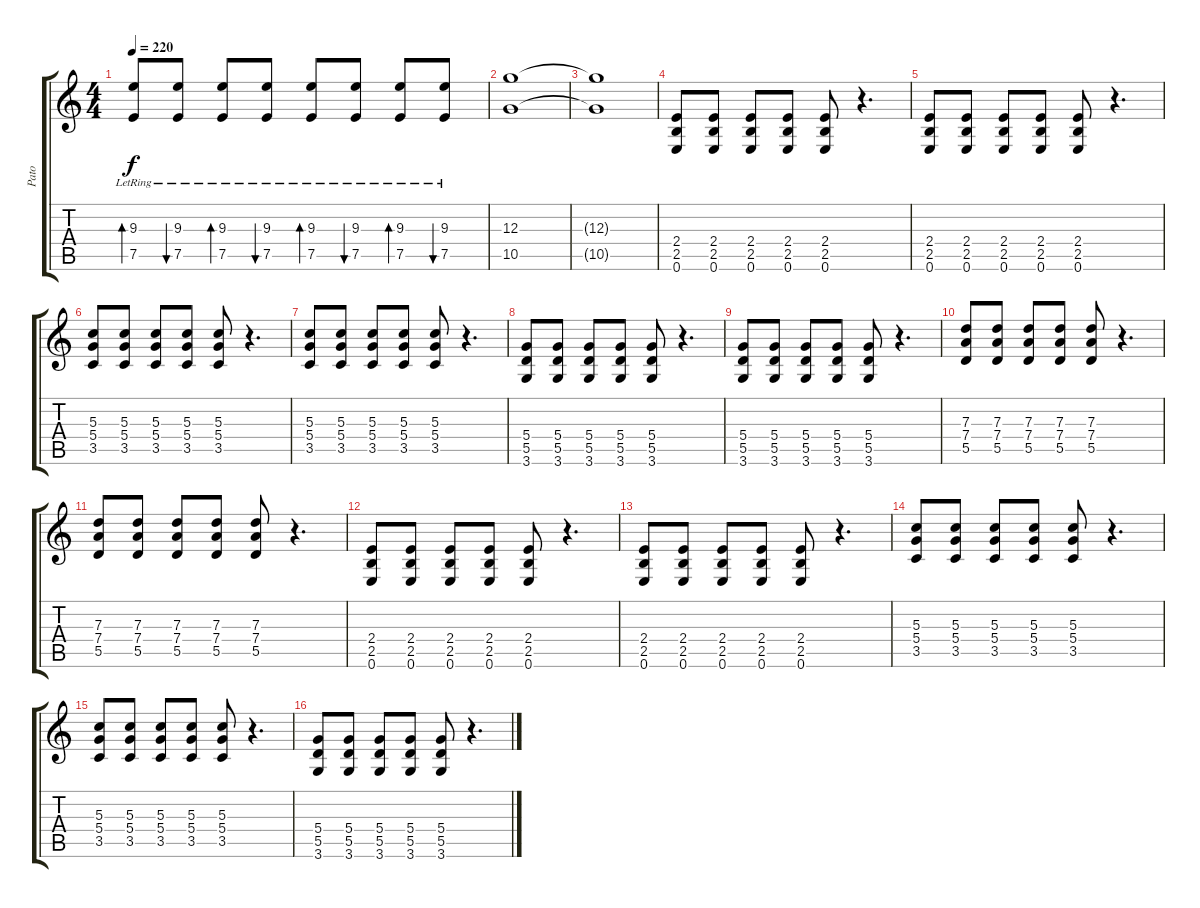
\track ("Pato" "Pato") {instrument overdrivenguitar}
\staff {score tabs}
\tuning (E4 B3 G3 D3 A2 E2) {hide}
\ts (4 4)
\tempo 220
\clef g2
\ks c
(9.3{lr} 7.5{lr}).8{bd 240 dy f} (9.3{lr} 7.5{lr}).8{bu 240} (9.3{lr} 7.5{lr}).8{bd 240} (9.3{lr} 7.5{lr}).8{bu 240} (9.3{lr} 7.5{lr}).8{bd 240} (9.3{lr} 7.5{lr}).8{bu 240} (9.3{lr} 7.5{lr}).8{bd 240} (9.3{lr} 7.5{lr}).8{bu 240} |
(12.3 10.5).1 |
(12.3{t} 10.5{t}).1 |
(2.4 2.5 0.6).8 (2.4 2.5 0.6).8 (2.4 2.5 0.6).8 (2.4 2.5 0.6).8 (2.4 2.5 0.6).8 r.4{d} |
(2.4 2.5 0.6).8 (2.4 2.5 0.6).8 (2.4 2.5 0.6).8 (2.4 2.5 0.6).8 (2.4 2.5 0.6).8 r.4{d} |
(5.3 5.4 3.5).8 (5.3 5.4 3.5).8 (5.3 5.4 3.5).8 (5.3 5.4 3.5).8 (5.3 5.4 3.5).8 r.4{d} |
(5.3 5.4 3.5).8 (5.3 5.4 3.5).8 (5.3 5.4 3.5).8 (5.3 5.4 3.5).8 (5.3 5.4 3.5).8 r.4{d} |
(5.4 5.5 3.6).8 (5.4 5.5 3.6).8 (5.4 5.5 3.6).8 (5.4 5.5 3.6).8 (5.4 5.5 3.6).8 r.4{d} |
(5.4 5.5 3.6).8 (5.4 5.5 3.6).8 (5.4 5.5 3.6).8 (5.4 5.5 3.6).8 (5.4 5.5 3.6).8 r.4{d} |
(7.3 7.4 5.5).8 (7.3 7.4 5.5).8 (7.3 7.4 5.5).8 (7.3 7.4 5.5).8 (7.3 7.4 5.5).8 r.4{d} |
(7.3 7.4 5.5).8 (7.3 7.4 5.5).8 (7.3 7.4 5.5).8 (7.3 7.4 5.5).8 (7.3 7.4 5.5).8 r.4{d} |
(2.4 2.5 0.6).8 (2.4 2.5 0.6).8 (2.4 2.5 0.6).8 (2.4 2.5 0.6).8 (2.4 2.5 0.6).8 r.4{d} |
(2.4 2.5 0.6).8 (2.4 2.5 0.6).8 (2.4 2.5 0.6).8 (2.4 2.5 0.6).8 (2.4 2.5 0.6).8 r.4{d} |
(5.3 5.4 3.5).8 (5.3 5.4 3.5).8 (5.3 5.4 3.5).8 (5.3 5.4 3.5).8 (5.3 5.4 3.5).8 r.4{d} |
(5.3 5.4 3.5).8 (5.3 5.4 3.5).8 (5.3 5.4 3.5).8 (5.3 5.4 3.5).8 (5.3 5.4 3.5).8 r.4{d} |
(5.4 5.5 3.6).8 (5.4 5.5 3.6).8 (5.4 5.5 3.6).8 (5.4 5.5 3.6).8 (5.4 5.5 3.6).8 r.4{d}
